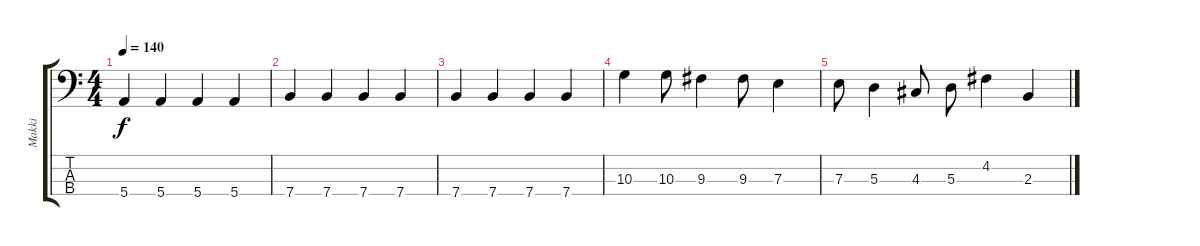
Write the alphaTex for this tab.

\track ("Makki" "Makki") {instrument electricbassfinger}
\staff {score tabs}
\tuning (G2 D2 A1 E1) {hide}
\ts (4 4)
\tempo 140
\clef f4
\ks c
5.4.4{dy f} 5.4.4 5.4.4 5.4.4 |
7.4.4 7.4.4 7.4.4 7.4.4 |
7.4.4 7.4.4 7.4.4 7.4.4 |
10.3.4 10.3.8 9.3.4 9.3.8 7.3.4 |
7.3.8 5.3.4 4.3.8 5.3.8 4.2.4 2.3.4
